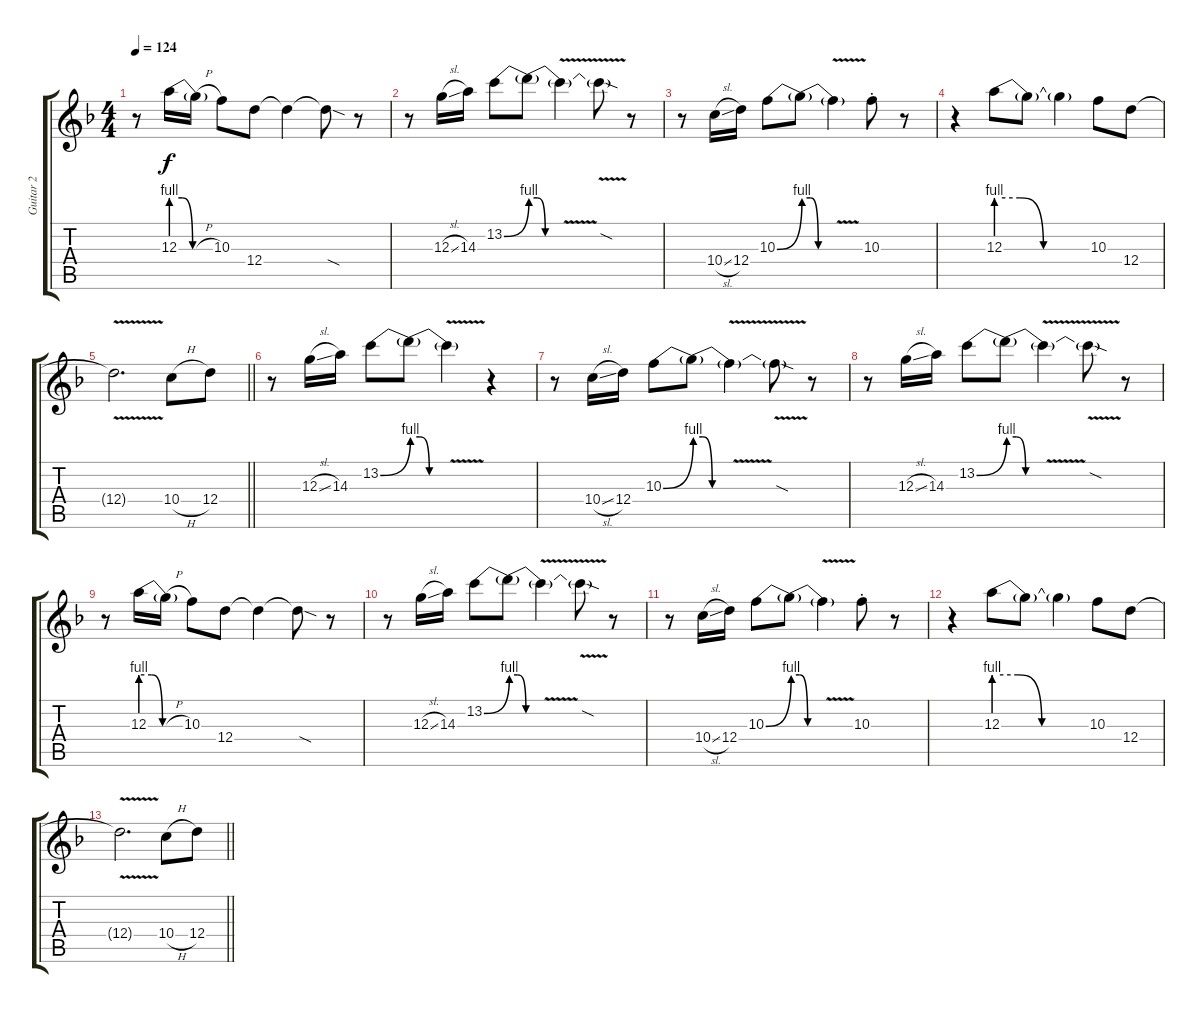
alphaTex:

\track ("Guitar 2" "Guitar 2") {instrument overdrivenguitar}
\staff {score tabs}
\tuning (E4 B3 G3 D3 A2 E2) {hide}
\ts (4 4)
\tempo 124
\clef g2
\ks f
r.8{dy f} 12.3{be (custom 0 4 15 4 30 0 60 0)}.16 12.3{h t}.16 10.3.8 12.4.8 12.4{t}.4 12.4{sod t}.8 r.8 |
r.8 12.3{sl}.16 14.3.16 13.2{be (bend 0 0 60 4)}.8 13.2{be (custom 0 4 15 4 30 0 60 0) t}.8 13.2{v t}.4 13.2{sod t}.8 r.8 |
r.8 10.4{sl}.16 12.4.16 10.3{be (bend 0 0 60 4)}.8 10.3{be (custom 0 4 15 4 30 0 60 0) t}.8 10.3{v t}.4 10.3{st}.8 r.8 |
r.4 12.3{be (custom 0 4 15 4 30 0 60 0)}.8 12.3{t}.8 12.3{t}.4 10.3.8 12.4.8 |
\barLineRight lightlight
12.4{v t}.2{d} 10.4{h}.8 12.4.8 |
r.8{instrument electricguitarclean} 12.3{sl}.16 14.3.16 13.2{be (bend 0 0 60 4)}.8 13.2{be (custom 0 4 15 4 30 0 60 0) t}.8 13.2{v t}.4 r.4 |
r.8 10.4{sl}.16 12.4.16 10.3{be (bend 0 0 60 4)}.8 10.3{be (custom 0 4 15 4 30 0 60 0) t}.8 10.3{v t}.4 10.3{sod t}.8 r.8 |
r.8 12.3{sl}.16 14.3.16 13.2{be (bend 0 0 60 4)}.8 13.2{be (custom 0 4 15 4 30 0 60 0) t}.8 13.2{v t}.4 13.2{sod t}.8 r.8 |
r.8 12.3{be (custom 0 4 15 4 30 0 60 0)}.16 12.3{h t}.16 10.3.8 12.4.8 12.4{t}.4 12.4{sod t}.8 r.8 |
r.8 12.3{sl}.16 14.3.16 13.2{be (bend 0 0 60 4)}.8 13.2{be (custom 0 4 15 4 30 0 60 0) t}.8 13.2{v t}.4 13.2{sod t}.8 r.8 |
r.8 10.4{sl}.16 12.4.16 10.3{be (bend 0 0 60 4)}.8 10.3{be (custom 0 4 15 4 30 0 60 0) t}.8 10.3{v t}.4 10.3{st}.8 r.8 |
r.4 12.3{be (custom 0 4 15 4 30 0 60 0)}.8 12.3{t}.8 12.3{t}.4 10.3.8 12.4.8 |
\barLineRight lightlight
12.4{v t}.2{d} 10.4{h}.8 12.4.8
